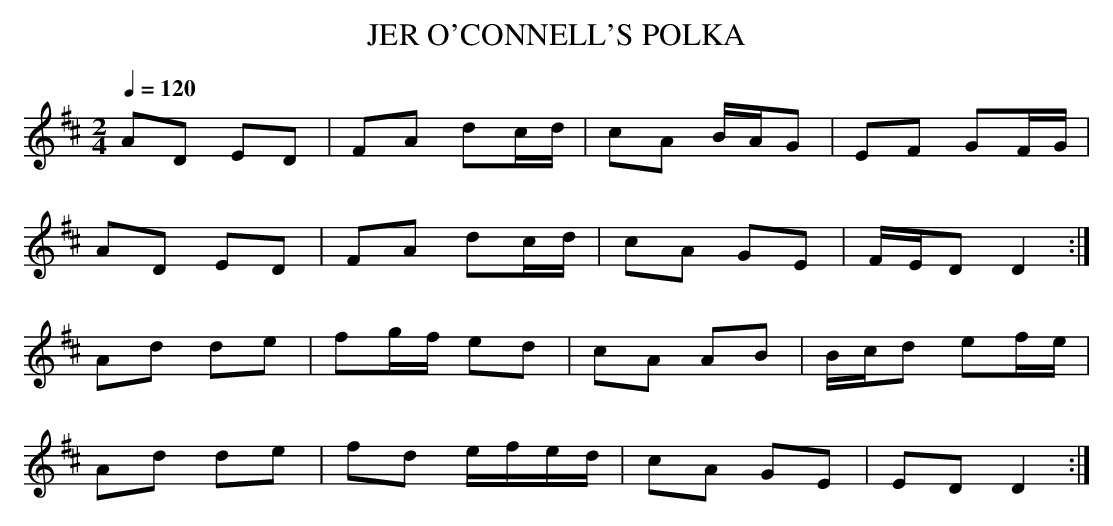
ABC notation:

X:1
T:JER O'CONNELL'S POLKA
Q:1/4=120
L:1/8
M:2/4
K:D
AD ED|FA dc/d/| cA B/A/G | EF GF/G/ |
AD ED|FA dc/d/|cA GE|F/E/D D2 :|
Ad de|fg/f/ ed|cA AB|B/c/d ef/e/|
Ad de|fd e/f/e/d/|cA GE|ED D2 :|
